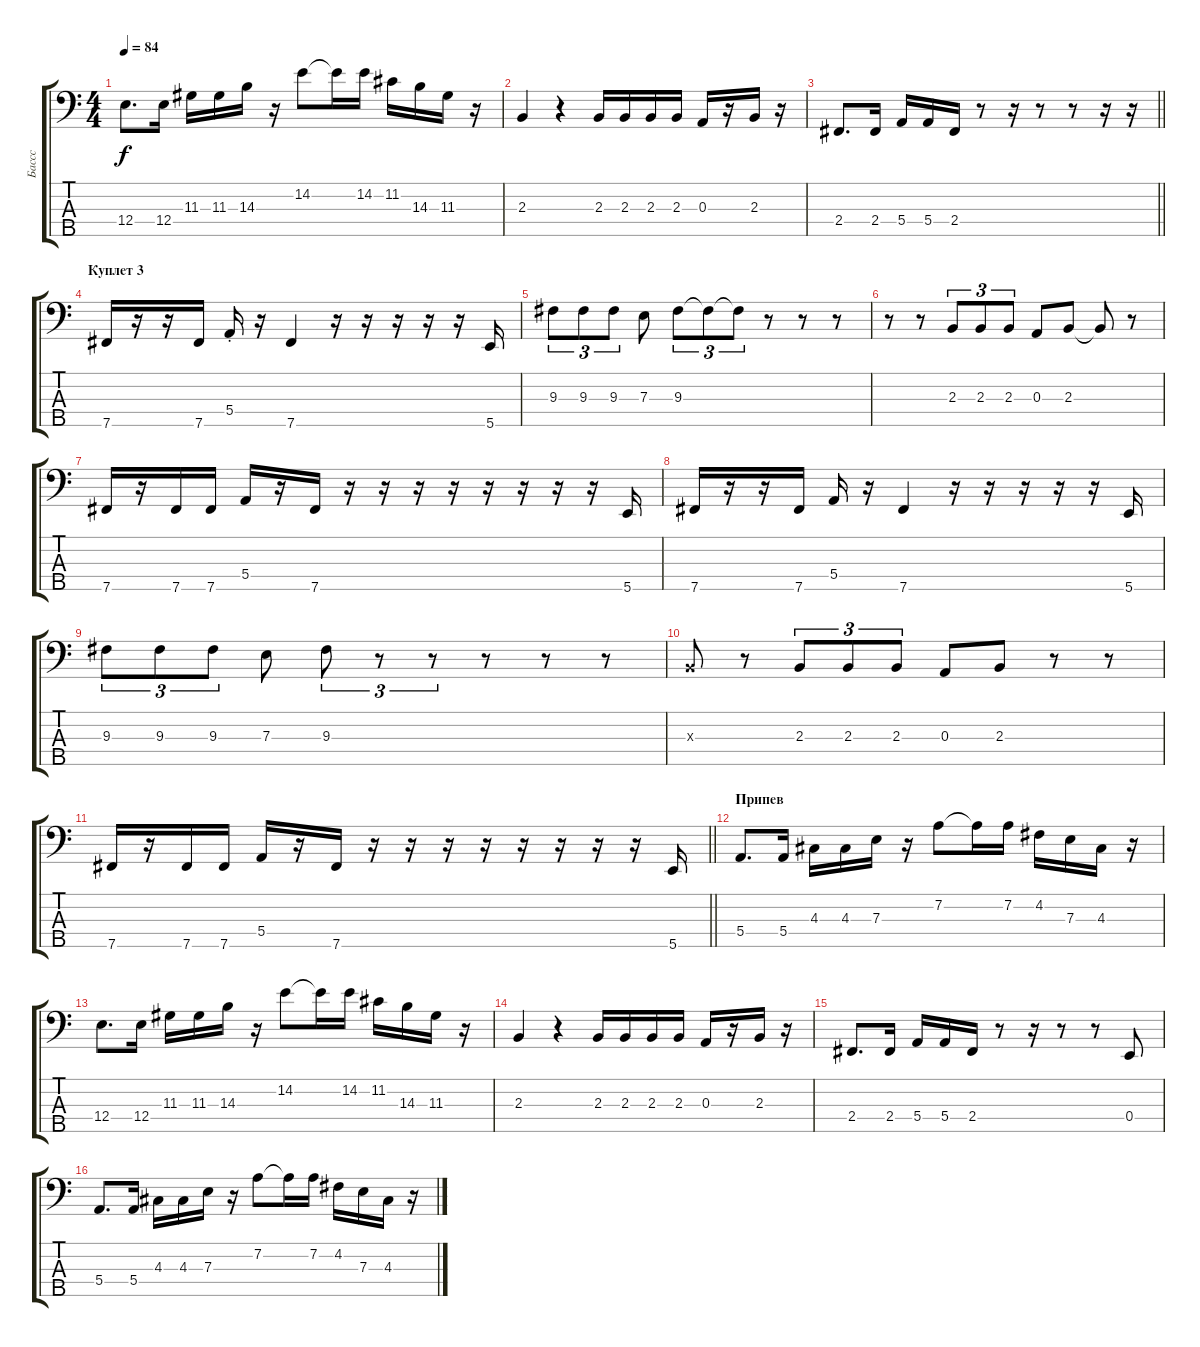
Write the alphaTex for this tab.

\track ("Бассс" "Бассс") {instrument electricbassfinger}
\staff {score tabs}
\tuning (G2 D2 A1 E1 B0) {hide}
\ts (4 4)
\tempo 84
\clef f4
\ks c
12.4.8{d dy f} 12.4.16 11.3.16 11.3.16 14.3.16 r.16 14.2.8 14.2{t}.16 14.2.16 11.2.16 14.3.16 11.3.16 r.16 |
2.3.4 r.4 2.3.16 2.3.16 2.3.16 2.3.16 0.3.16 r.16 2.3.16 r.16 |
\barLineRight lightlight
2.4.8{d} 2.4.16 5.4.16 5.4.16 2.4.16 r.8 r.16 r.8 r.8 r.16 r.16 |
\section ("" "Куплет 3")
7.5.16 r.16 r.16 7.5.16 5.4{st}.16 r.16 7.5.4 r.16 r.16 r.16 r.16 r.16 5.5.16 |
9.3.8{tu (3 2)} 9.3.8{tu (3 2)} 9.3.8{tu (3 2)} 7.3.8 9.3.8{tu (3 2)} 9.3{t}.8{tu (3 2)} 9.3{t}.8{tu (3 2)} r.8 r.8 r.8 |
r.8 r.8 2.3.8{tu (3 2)} 2.3.8{tu (3 2)} 2.3.8{tu (3 2)} 0.3.8 2.3.8 2.3{t}.8 r.8 |
7.5.16 r.16 7.5.16 7.5.16 5.4.16 r.16 7.5.16 r.16 r.16 r.16 r.16 r.16 r.16 r.16 r.16 5.5.16 |
7.5.16 r.16 r.16 7.5.16 5.4.16 r.16 7.5.4 r.16 r.16 r.16 r.16 r.16 5.5.16 |
9.3.8{tu (3 2)} 9.3.8{tu (3 2)} 9.3.8{tu (3 2)} 7.3.8 9.3.8{tu (3 2)} r.8{tu (3 2)} r.8{tu (3 2)} r.8 r.8 r.8 |
2.3{x}.8 r.8 2.3.8{tu (3 2)} 2.3.8{tu (3 2)} 2.3.8{tu (3 2)} 0.3.8 2.3.8 r.8 r.8 |
\barLineRight lightlight
7.5.16 r.16 7.5.16 7.5.16 5.4.16 r.16 7.5.16 r.16 r.16 r.16 r.16 r.16 r.16 r.16 r.16 5.5.16 |
\section ("" "Припев")
5.4.8{d} 5.4.16 4.3.16 4.3.16 7.3.16 r.16 7.2.8 7.2{t}.16 7.2.16 4.2.16 7.3.16 4.3.16 r.16 |
12.4.8{d} 12.4.16 11.3.16 11.3.16 14.3.16 r.16 14.2.8 14.2{t}.16 14.2.16 11.2.16 14.3.16 11.3.16 r.16 |
2.3.4 r.4 2.3.16 2.3.16 2.3.16 2.3.16 0.3.16 r.16 2.3.16 r.16 |
2.4.8{d} 2.4.16 5.4.16 5.4.16 2.4.16 r.8 r.16 r.8 r.8 0.4.8 |
5.4.8{d} 5.4.16 4.3.16 4.3.16 7.3.16 r.16 7.2.8 7.2{t}.16 7.2.16 4.2.16 7.3.16 4.3.16 r.16
